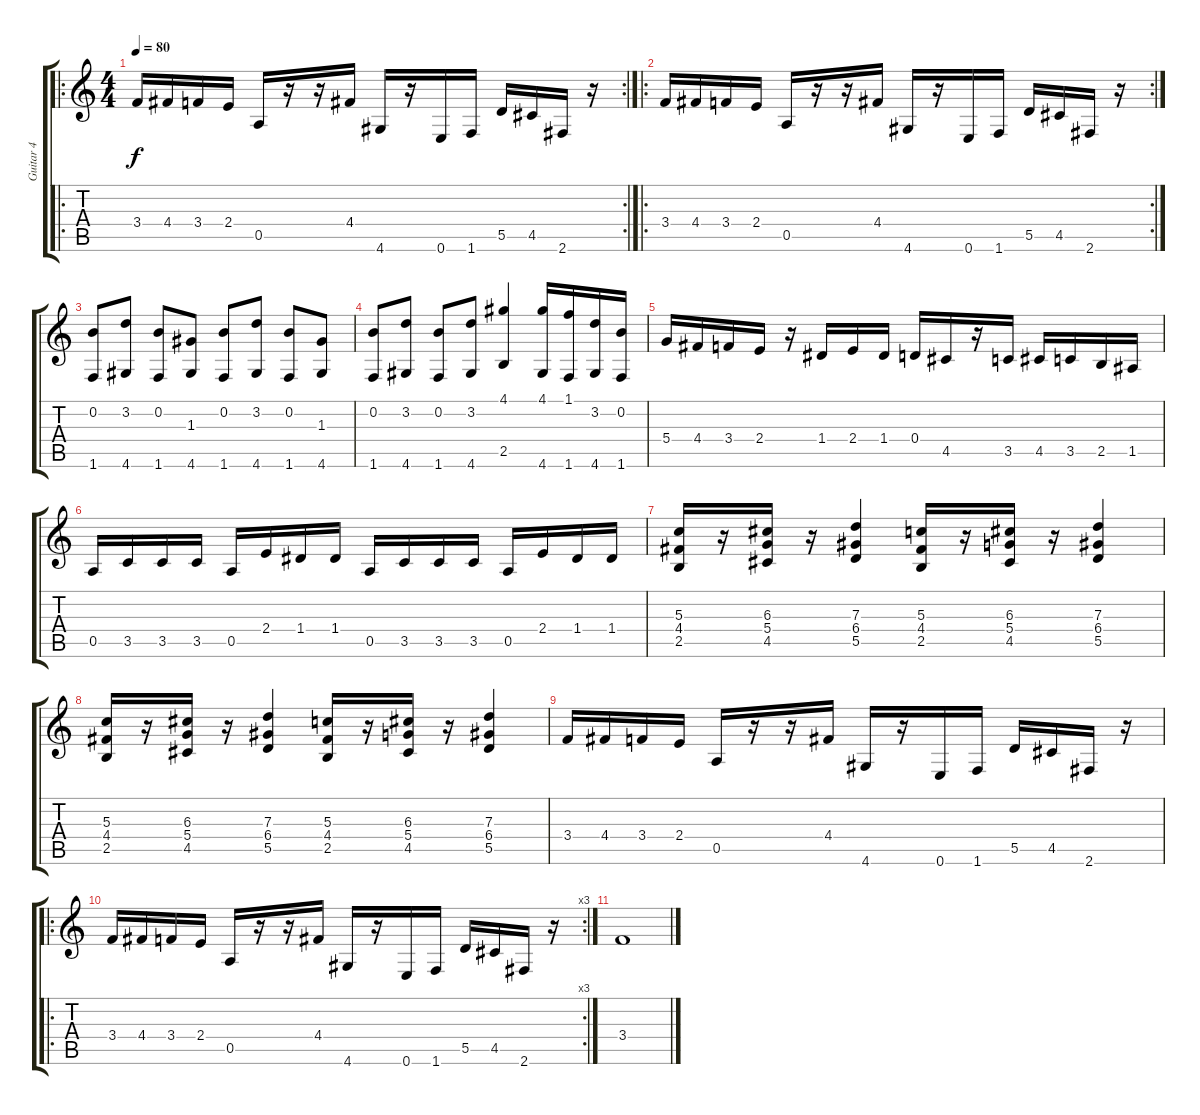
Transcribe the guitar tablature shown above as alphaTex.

\track ("Guitar 4" "Guitar 4") {instrument distortionguitar}
\staff {score tabs}
\tuning (E4 B3 G3 D3 A2 E2) {hide}
\ro
\rc 2
\ts (4 4)
\tempo 80
\clef g2
\ks c
3.4.16{dy f} 4.4.16 3.4.16 2.4.16 0.5.16 r.16 r.16 4.4.16 4.6.16 r.16 0.6.16 1.6.16 5.5.16 4.5.16 2.6.16 r.16 |
\ro
\rc 2
3.4.16 4.4.16 3.4.16 2.4.16 0.5.16 r.16 r.16 4.4.16 4.6.16 r.16 0.6.16 1.6.16 5.5.16 4.5.16 2.6.16 r.16 |
(0.2 1.6).8 (3.2 4.6).8 (0.2 1.6).8 (1.3 4.6).8 (0.2 1.6).8 (3.2 4.6).8 (0.2 1.6).8 (1.3 4.6).8 |
(0.2 1.6).8 (3.2 4.6).8 (0.2 1.6).8 (3.2 4.6).8 (4.1 2.5).4 (4.1 4.6).16 (1.1 1.6).16 (3.2 4.6).16 (0.2 1.6).16 |
5.4.16 4.4.16 3.4.16 2.4.16 r.16 1.4.16 2.4.16 1.4.16 0.4.16 4.5.16 r.16 3.5.16 4.5.16 3.5.16 2.5.16 1.5.16 |
0.5.16 3.5.16 3.5.16 3.5.16 0.5.16 2.4.16 1.4.16 1.4.16 0.5.16 3.5.16 3.5.16 3.5.16 0.5.16 2.4.16 1.4.16 1.4.16 |
(5.3 4.4 2.5).16 r.16 (6.3 5.4 4.5).16 r.16 (7.3 6.4 5.5).4 (5.3 4.4 2.5).16 r.16 (6.3 5.4 4.5).16 r.16 (7.3 6.4 5.5).4 |
(5.3 4.4 2.5).16 r.16 (6.3 5.4 4.5).16 r.16 (7.3 6.4 5.5).4 (5.3 4.4 2.5).16 r.16 (6.3 5.4 4.5).16 r.16 (7.3 6.4 5.5).4 |
3.4.16 4.4.16 3.4.16 2.4.16 0.5.16 r.16 r.16 4.4.16 4.6.16 r.16 0.6.16 1.6.16 5.5.16 4.5.16 2.6.16 r.16 |
\ro
\rc 3
3.4.16 4.4.16 3.4.16 2.4.16 0.5.16 r.16 r.16 4.4.16 4.6.16 r.16 0.6.16 1.6.16 5.5.16 4.5.16 2.6.16 r.16 |
3.4.1
